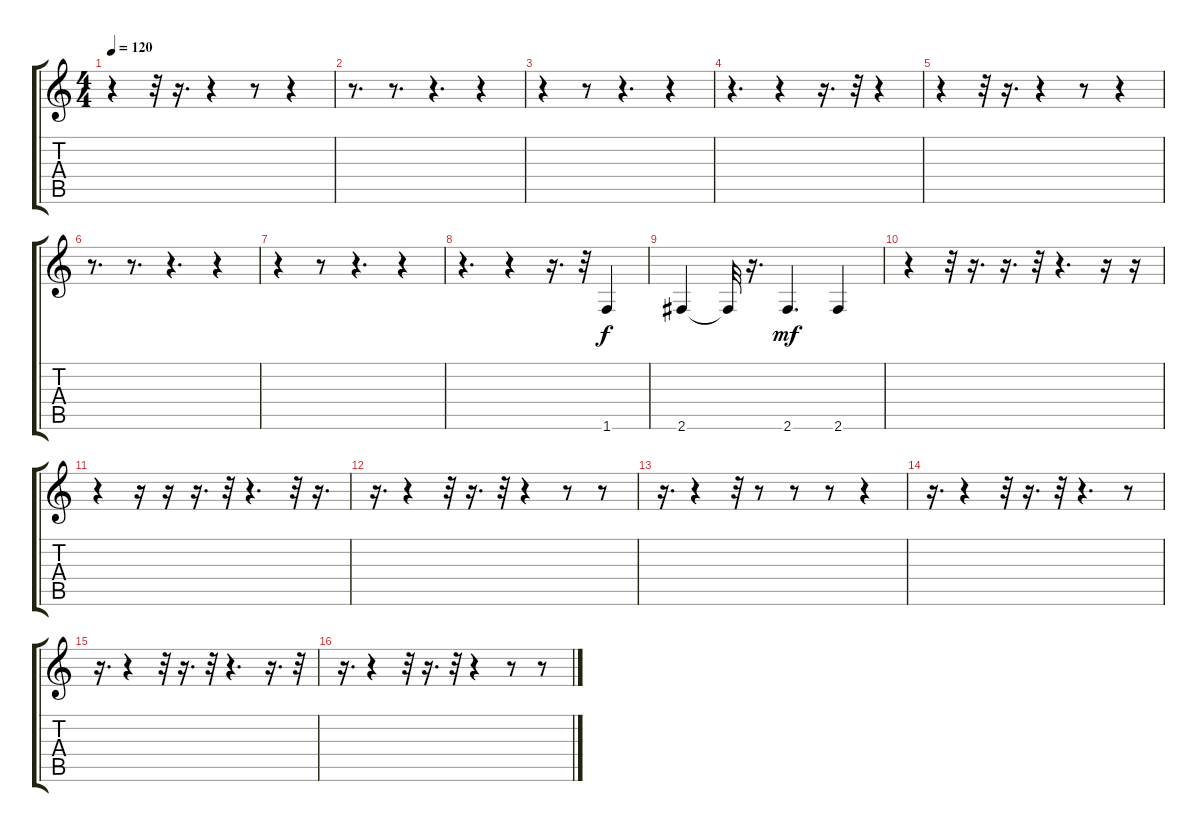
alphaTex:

\track "" {instrument electricbassfinger}
\staff {score tabs}
\tuning (E4 B3 G3 D3 A2 E2) {hide}
\ts (4 4)
\tempo 120
\clef g2
\ks c
r.4{dy f} r.32 r.16{d} r.4 r.8 r.4 |
r.8{d} r.8{d} r.4{d} r.4 |
r.4 r.8 r.4{d} r.4 |
r.4{d} r.4 r.16{d} r.32 r.4 |
r.4 r.32 r.16{d} r.4 r.8 r.4 |
r.8{d} r.8{d} r.4{d} r.4 |
r.4 r.8 r.4{d} r.4 |
r.4{d} r.4 r.16{d} r.32 1.6.4 |
2.6.4 2.6{t}.32 r.16{d} 2.6.4{d dy mf} 2.6.4 |
r.4 r.32 r.16{d} r.16{d} r.32 r.4{d} r.16 r.16 |
r.4 r.16 r.16 r.16{d} r.32 r.4{d} r.32 r.16{d} |
r.16{d} r.4 r.32 r.16{d} r.32 r.4 r.8 r.8 |
r.16{d} r.4 r.32 r.8 r.8 r.8 r.4 |
r.16{d} r.4 r.32 r.16{d} r.32 r.4{d} r.8 |
r.16{d} r.4 r.32 r.16{d} r.32 r.4{d} r.16{d} r.32 |
r.16{d} r.4 r.32 r.16{d} r.32 r.4 r.8 r.8
